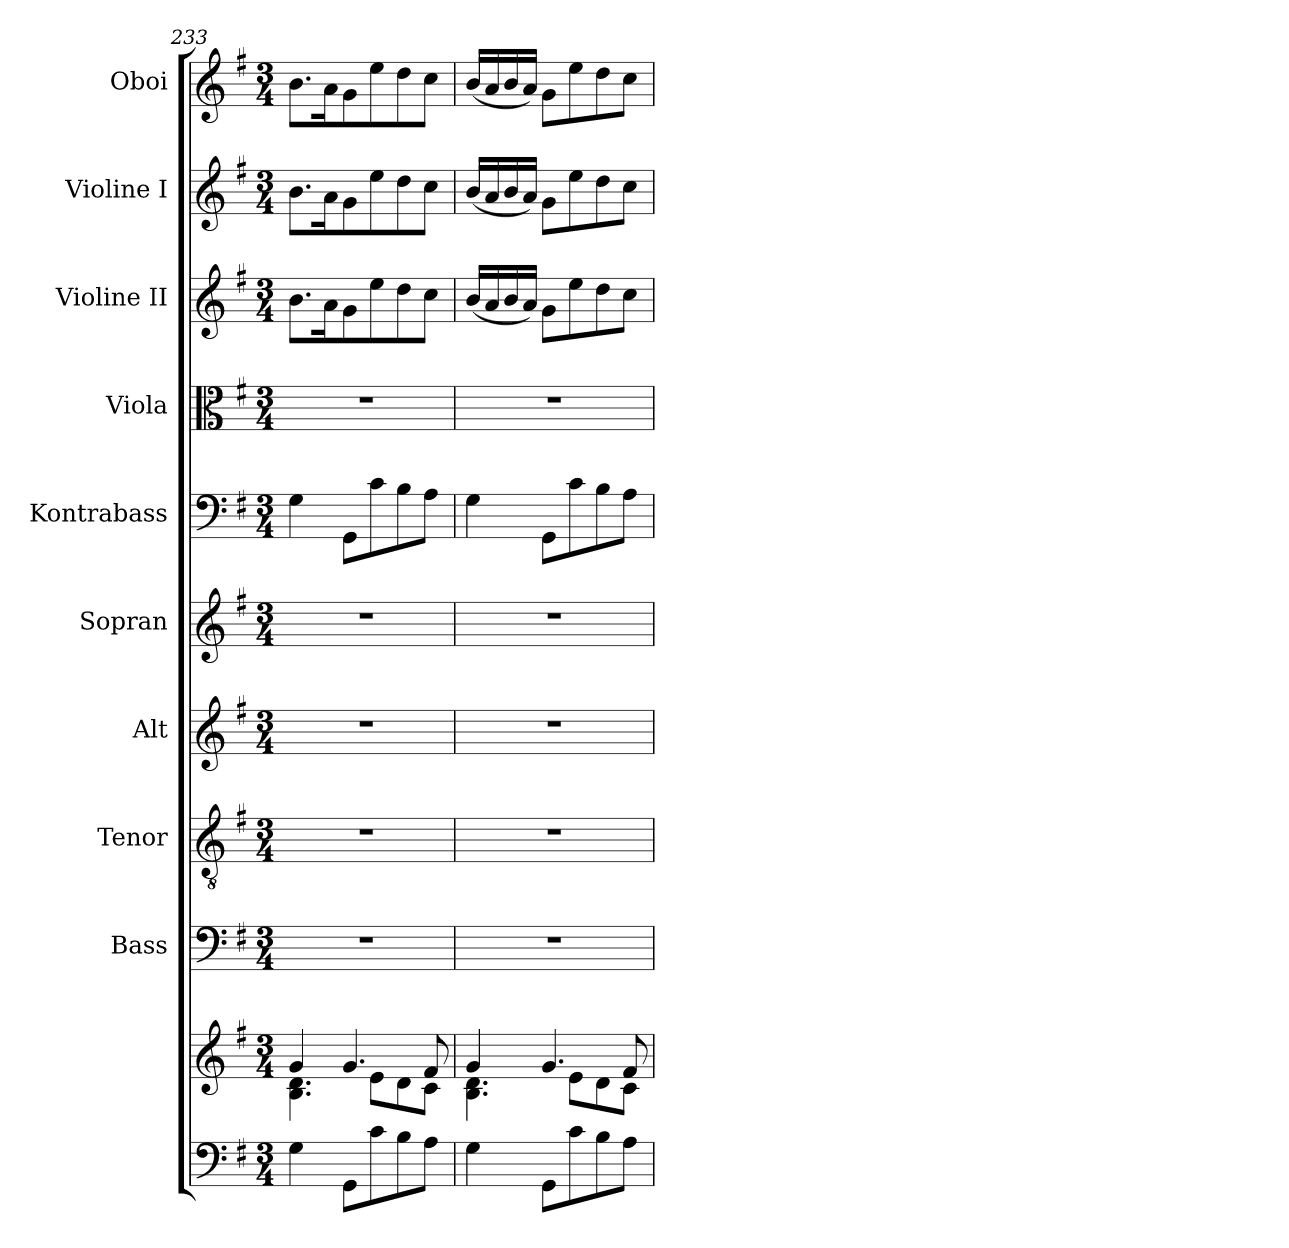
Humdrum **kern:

**kern	**kern	**kern	**kern	**kern	**kern	**kern	**kern	**kern	**kern	**kern
*part10	*part10	*part9	*part8	*part7	*part6	*part5	*part4	*part3	*part2	*part1
*staff11	*staff10	*staff9	*staff8	*staff7	*staff6	*staff5	*staff4	*staff3	*staff2	*staff1
*	*	*I"Bass	*I"Tenor	*I"Alt	*I"Sopran	*I"Kontrabass	*I"Viola	*I"Violine II	*I"Violine I	*I"Oboi
*	*	*I'B.	*I'T.	*I'A.	*I'S.	*I'Kb.	*I'Vla.	*I'Vl. II	*I'Vl. I	*I'Ob.
*clefF4	*clefG2	*clefF4	*clefGv2	*clefG2	*clefG2	*clefF4	*clefC3	*clefG2	*clefG2	*clefG2
*	*	*	*	*	*	*ITrd7c12	*	*	*	*
*k[f#]	*k[f#]	*k[f#]	*k[f#]	*k[f#]	*k[f#]	*k[f#]	*k[f#]	*k[f#]	*k[f#]	*k[f#]
*G:	*G:	*G:	*G:	*G:	*G:	*G:	*G:	*G:	*G:	*G:
*M3/4	*M3/4	*M3/4	*M3/4	*M3/4	*M3/4	*M3/4	*M3/4	*M3/4	*M3/4	*M3/4
=233	=233	=233	=233	=233	=233	=233	=233	=233	=233	=233
*	*^	*	*	*	*	*	*	*	*	*
4G\	4g/	4.B\ 4.d\	2.r	2.r	2.r	2.r	4GG\	2.r	8.b\L	8.b\L	8.b\L
.	.	.	.	.	.	.	.	.	16a\k	16a\k	16a\k
8GG\L	4.g/	.	.	.	.	.	8GGG\L	.	8g\	8g\	8g\
8c\	.	8e\L	.	.	.	.	8C\	.	8ee\	8ee\	8ee\
8B\	.	8d\	.	.	.	.	8BB\	.	8dd\	8dd\	8dd\
8A\J	8f#/	8c\J	.	.	.	.	8AA\J	.	8cc\J	8cc\J	8cc\J
!!LO:PB:g=z
=234	=234	=234	=234	=234	=234	=234	=234	=234	=234	=234	=234
4G\	4g/	4.B\ 4.d\	2.r	2.r	2.r	2.r	4GG\	2.r	(<16b/LL	(<16b/LL	(<16b/LL
.	.	.	.	.	.	.	.	.	16a/	16a/	16a/
.	.	.	.	.	.	.	.	.	16b/	16b/	16b/
.	.	.	.	.	.	.	.	.	16a/JJ)	16a/JJ)	16a/JJ)
8GG\L	4.g/	.	.	.	.	.	8GGG\L	.	8g\L	8g\L	8g\L
8c\	.	8e\L	.	.	.	.	8C\	.	8ee\	8ee\	8ee\
8B\	.	8d\	.	.	.	.	8BB\	.	8dd\	8dd\	8dd\
8A\J	8f#/	8c\J	.	.	.	.	8AA\J	.	8cc\J	8cc\J	8cc\J
*	*v	*v	*	*	*	*	*	*	*	*	*
=	=	=	=	=	=	=	=	=	=	=
*-	*-	*-	*-	*-	*-	*-	*-	*-	*-	*-
